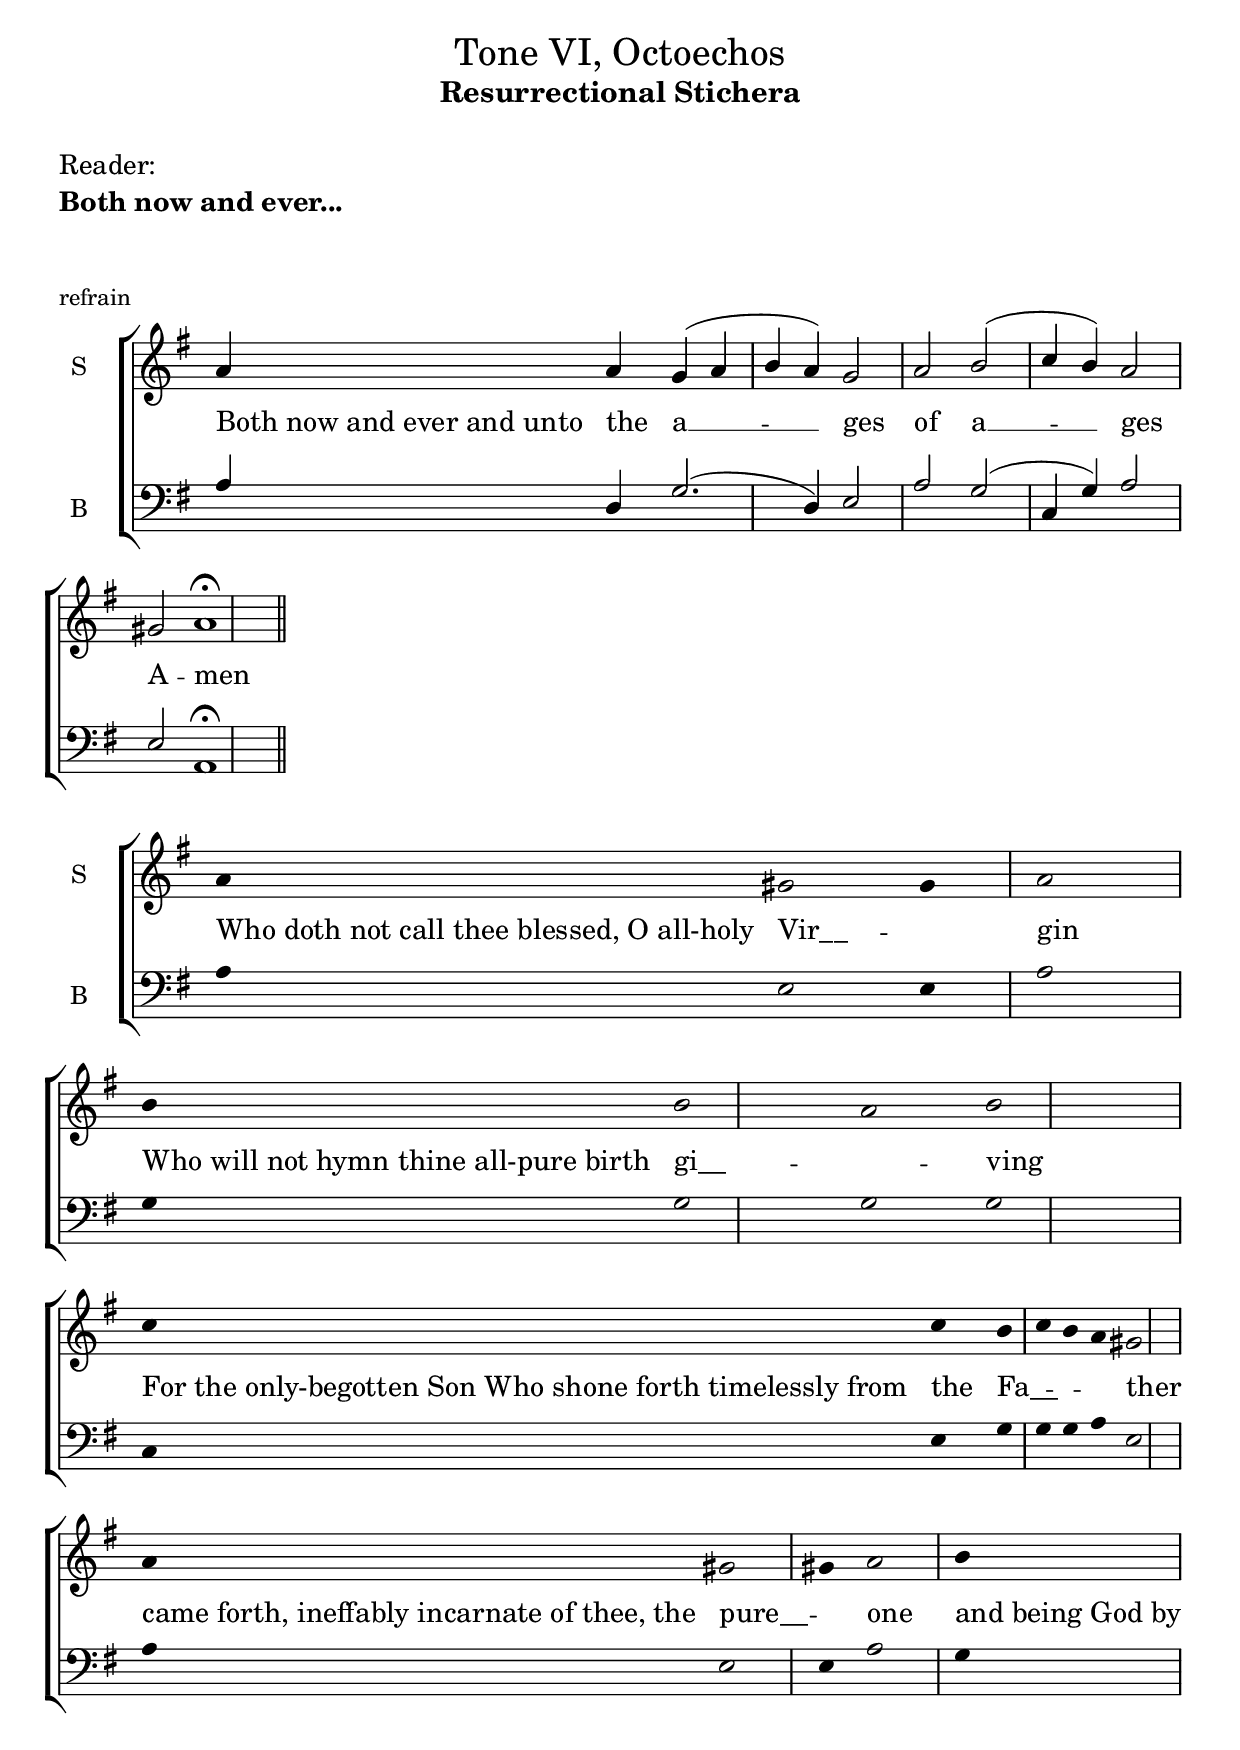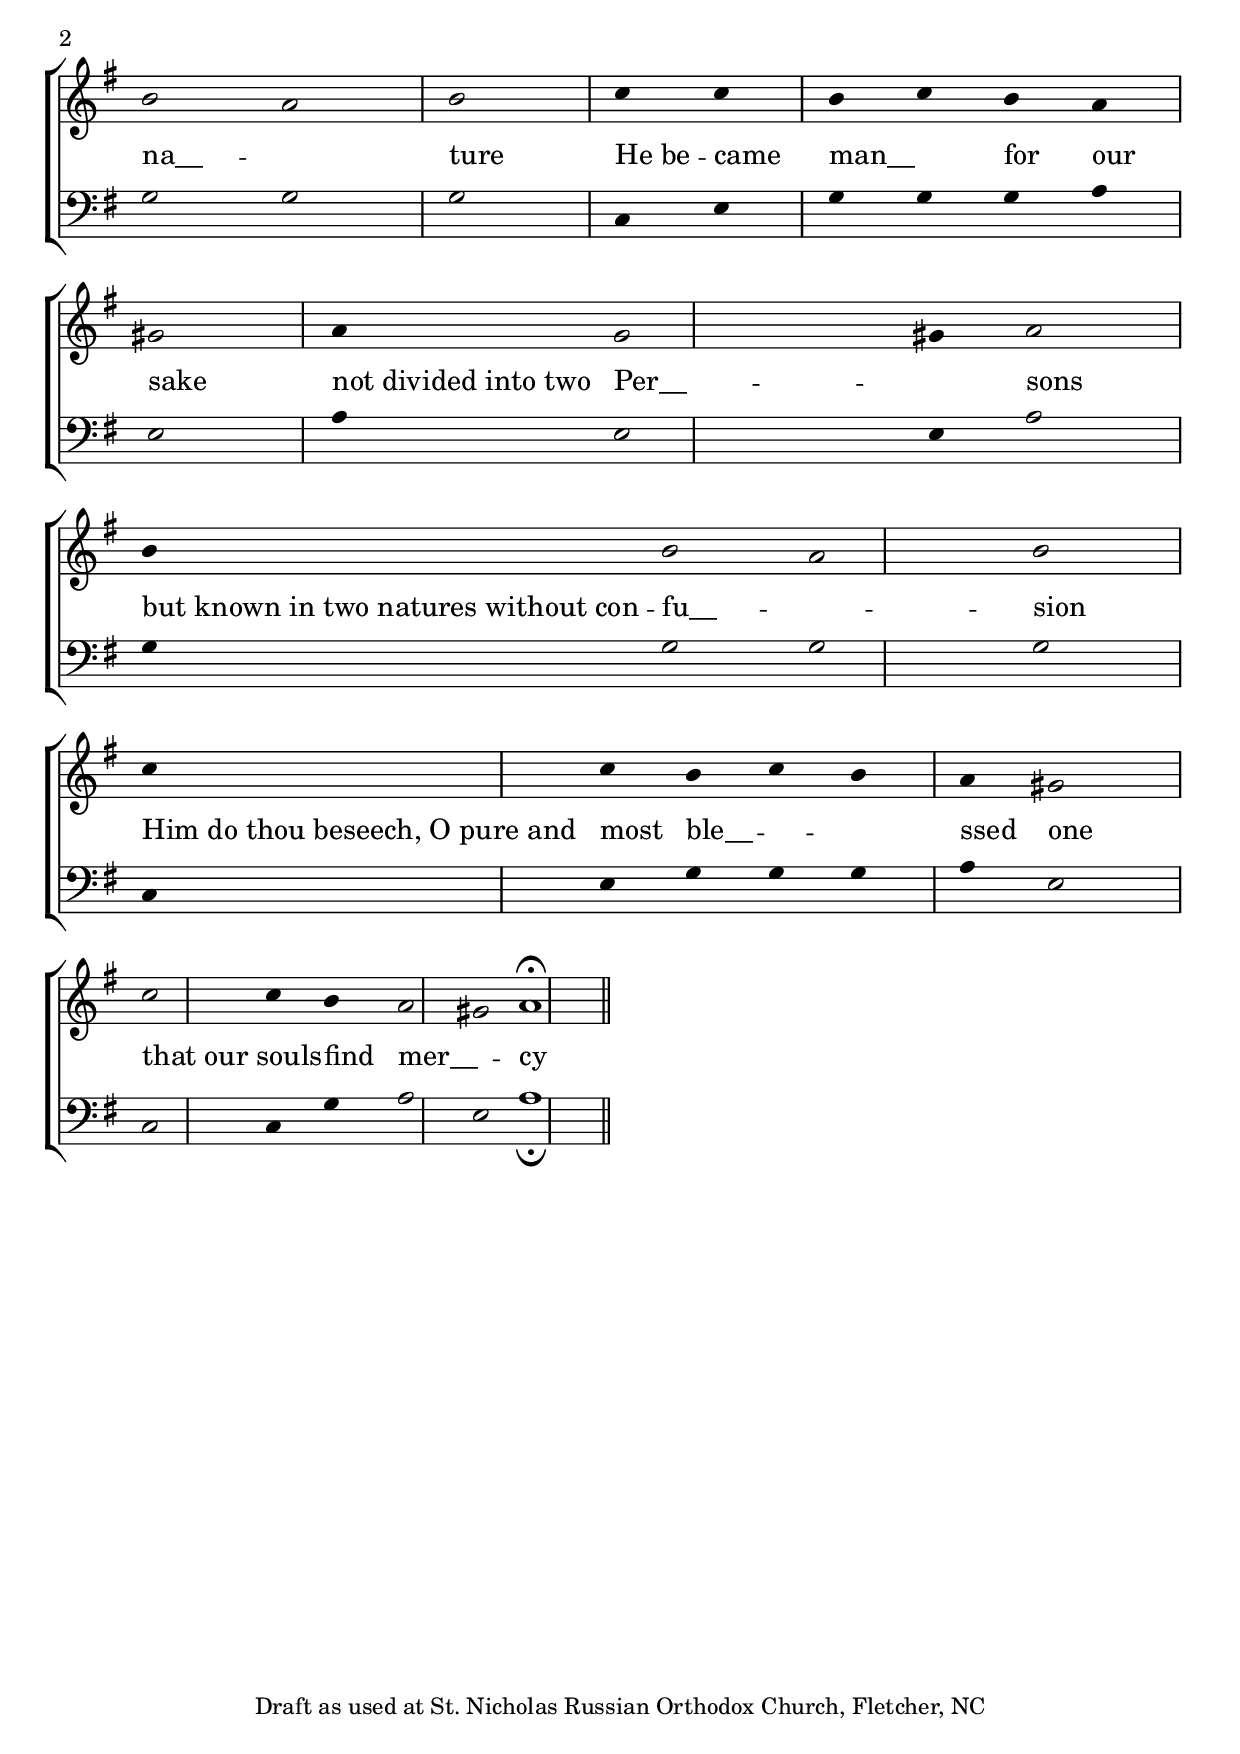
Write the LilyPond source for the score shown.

\version "2.18.0" 
\include "english.ly" 
\include "gregorian.ly" 

\layout { 
  \context{ 
    \Score \override SpacingSpanner.packed-spacing = ##f 
  } 
  \context{ 
    \Lyrics \override LyricHyphen.minimum-distance = #2.25 
    \override LyricSpace.minimum-distance = #2.25 
  } 
} 

\header { 
  title = \markup\normal-text\fontsize #0.25 
    "Tone VI, Octoechos" 
  subtitle = \markup\bold\fontsize #1 
        {"Resurrectional Stichera"} 
  subsubtitle = \markup\bold\fontsize #4.25 
        {" "}  
  
  poet = \markup {
    \column {
       \fontsize #1.5 \left-align {
          "Reader:"
          \bold "Both now and ever..."
          " "
          " "
        }
      }
  }
  
  meter = \markup\bold\fontsize #4.25 
        {" "} 
    
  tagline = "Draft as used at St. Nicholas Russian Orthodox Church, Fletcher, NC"
 
} 


global = { 
  \key g \major 
  \override Staff.NoteHead.style = #'altdefault 
  \override Staff.TimeSignature.stencil = ##f 
  %\override Staff.BarLine.stencil = ##f 
  \set Score.defaultBarType = "-" 
  \bar "|." 
} 
move = { \bar "" \break }

sop_refrain = 
\relative c'' { 
  \global 
  a4 a g(a b a) g2 a b(c4 b) a2 gs a1 \fermata \bar "||"
}

bass_refrain = 
\relative c' { 
  \global 
  a4 d, g2.(d4) e2 a g(c,4 g') a2 e a,1 \fermata \bar "||"
}



refrain = \lyricmode { 
  % Lyrics follow here. 
  \override LyricText.self-alignment-X = #LEFT
  "Both now and ever and unto" the a __ -- ges of a __ -- ges A -- men
}

soprano = 
\relative c'' { 
  \global
  % a
  a4 gs2 gs4 a2 \bar "|"
  %b
  b4 b2 a b \bar "|"
  %c
  c4 c b c b a gs2 \bar "|"
  
  % a
  a4 gs2 gs4 a2 \bar "|"
  %b
  b4 b2 a b \bar "|"
  %c
  c4 c b c b a gs2 \bar "|"
  
  % a
  a4 gs2 gs4 a2 \bar "|"
  %b
  b4 b2 a b \bar "|"
  %c
  c4 c b c b a gs2 \bar "|"
  
  %last
  c2 c4 b a2 gs a1 \fermata \bar "||"
}

bass = 
\relative c' { 
  \global 
  % a
  a4 e2 e4 a2 \bar "|"
  %b
  g4 g2 g g \bar "|"
  %c
  c,4 e g g g a e2 \bar "|"
  
  % a
  a4 e2 e4 a2 \bar "|"
  %b
  g4 g2 g g \bar "|"
  %c
  c,4 e g g g a e2 \bar "|"
  
  % a
  a4 e2 e4 a2 \bar "|"
  %b
  g4 g2 g g \bar "|"
  %c
  c,4 e g g g a e2 \bar "|"
  
  %last
  c2 c4 g' a2 e a1 \fermata \bar "||"

} 

verse = \lyricmode { 
  % Lyrics follow here. 
  \override LyricText.self-alignment-X = #LEFT
  "Who doth not call thee blessed, O all-holy" "Vir__" -- "" gin
  "Who will not hymn thine all-pure birth" "gi__" -- "" -- ving
  "For the only-begotten Son Who shone forth timelessly from" the "Fa__" -- "" -- "" -- "" ther

  "came forth, ineffably incarnate of thee, the" "pure__" -- "" one
  "and being God by" "na__" -- "" ture
  "He be" -- came "man__" -- "" for our sake

  "not divided into two" "Per__" -- "" sons
  "but known in two natures without con" -- "fu__" -- "" -- sion
  "Him do thou beseech, O pure and" most "ble__" -- "" --"" ssed one
  
  "that our souls" -- "" find "mer__" -- "" -- cy
}

\score {
  \header {
    piece = "refrain"
  }
  \new ChoirStaff <<
    \new Staff \with { 
      midiInstrument = "string ensemble 1" 
      instrumentName = \markup \center-column { "S" } 
    } <<
      \new Voice = "soprano" { \voiceOne \sop_refrain } 
    >>
    \new Lyrics \lyricsto "soprano" \refrain 
    \new Staff \with { 
      midiInstrument = "string ensemble 1" 
      instrumentName = \markup \center-column { "B" } 
    } << 
      \clef bass 
      \new Voice = "bass" { \voiceThree \bass_refrain } 
    >> 
  >>
  \layout { 
    ragged-last=##t 
    #(layout-set-staff-size 22) 
    \context { 
      \Lyrics 
      \override VerticalAxisGroup.staff-affinity = ##f 
      \override VerticalAxisGroup.staff-staff-spacing = 
        #'((basic-distance . 0) 
           (minimum-distance . 2) 
           (padding . 2)) 
    } 
    indent = 1.25\cm 
    \context { 
      \Staff 
      \override VerticalAxisGroup.staff-staff-spacing = 
        #'((basic-distance . 0) 
           (minimum-distance . 2) 
           (padding . 2)) 
    } 
  } 
}

\score {
  \new ChoirStaff <<
    \new Staff \with { 
      midiInstrument = "string ensemble 1" 
      instrumentName = \markup \center-column { "S" } 
    } <<
      \new Voice = "soprano" { \voiceOne \soprano } 
    >>
    \new Lyrics \lyricsto "soprano" \verse 
    \new Staff \with { 
      midiInstrument = "string ensemble 1" 
      instrumentName = \markup \center-column { "B" } 
    } << 
      \clef bass 
      \new Voice = "bass" { \voiceFour \bass } 
    >> 
  >>
  \layout { 
    ragged-last=##t 
    #(layout-set-staff-size 22) 
    \context { 
      \Lyrics 
      \override VerticalAxisGroup.staff-affinity = ##f 
      \override VerticalAxisGroup.staff-staff-spacing = 
        #'((basic-distance . 0) 
           (minimum-distance . 2) 
           (padding . 2)) 
    } 
    indent = 1.25\cm 
    \context { 
      \Staff 
      \hide Stem
      \override VerticalAxisGroup.staff-staff-spacing = 
        #'((basic-distance . 0) 
           (minimum-distance . 2) 
           (padding . 2)) 
    } 
  } 
}